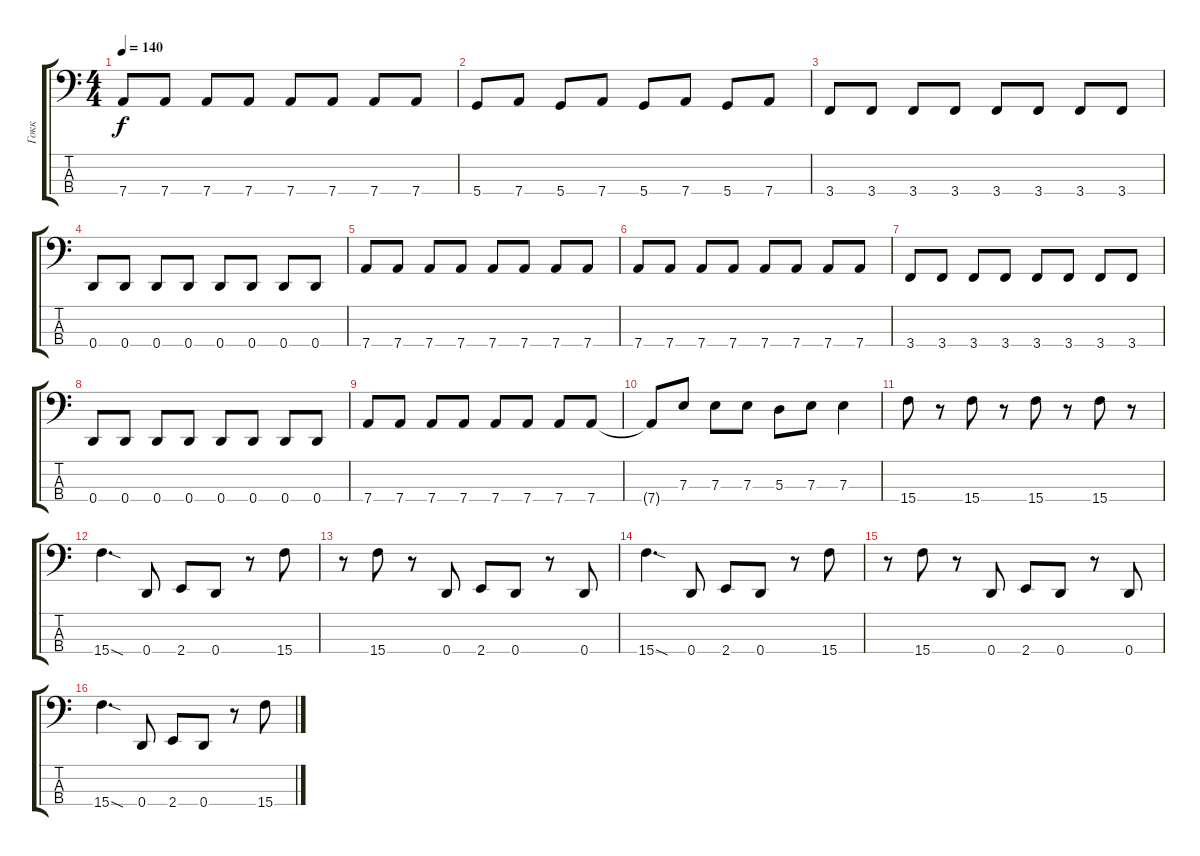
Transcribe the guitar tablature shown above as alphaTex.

\track ("Гокк" "Гокк") {instrument slapbass1}
\staff {score tabs}
\tuning (G2 D2 A1 D1) {hide}
\ts (4 4)
\tempo 140
\clef f4
\ks c
7.4.8{dy f} 7.4.8 7.4.8 7.4.8 7.4.8 7.4.8 7.4.8 7.4.8 |
5.4.8 7.4.8 5.4.8 7.4.8 5.4.8 7.4.8 5.4.8 7.4.8 |
3.4.8 3.4.8 3.4.8 3.4.8 3.4.8 3.4.8 3.4.8 3.4.8 |
0.4.8 0.4.8 0.4.8 0.4.8 0.4.8 0.4.8 0.4.8 0.4.8 |
7.4.8 7.4.8 7.4.8 7.4.8 7.4.8 7.4.8 7.4.8 7.4.8 |
7.4.8 7.4.8 7.4.8 7.4.8 7.4.8 7.4.8 7.4.8 7.4.8 |
3.4.8 3.4.8 3.4.8 3.4.8 3.4.8 3.4.8 3.4.8 3.4.8 |
0.4.8 0.4.8 0.4.8 0.4.8 0.4.8 0.4.8 0.4.8 0.4.8 |
7.4.8 7.4.8 7.4.8 7.4.8 7.4.8 7.4.8 7.4.8 7.4.8 |
7.4{t}.8 7.3.8 7.3.8 7.3.8 5.3.8 7.3.8 7.3.4 |
15.4.8 r.8 15.4.8 r.8 15.4.8 r.8 15.4.8 r.8 |
15.4{sod}.4{d} 0.4.8 2.4.8 0.4.8 r.8 15.4.8 |
r.8 15.4.8 r.8 0.4.8 2.4.8 0.4.8 r.8 0.4.8 |
15.4{sod}.4{d} 0.4.8 2.4.8 0.4.8 r.8 15.4.8 |
r.8 15.4.8 r.8 0.4.8 2.4.8 0.4.8 r.8 0.4.8 |
15.4{sod}.4{d} 0.4.8 2.4.8 0.4.8 r.8 15.4.8
